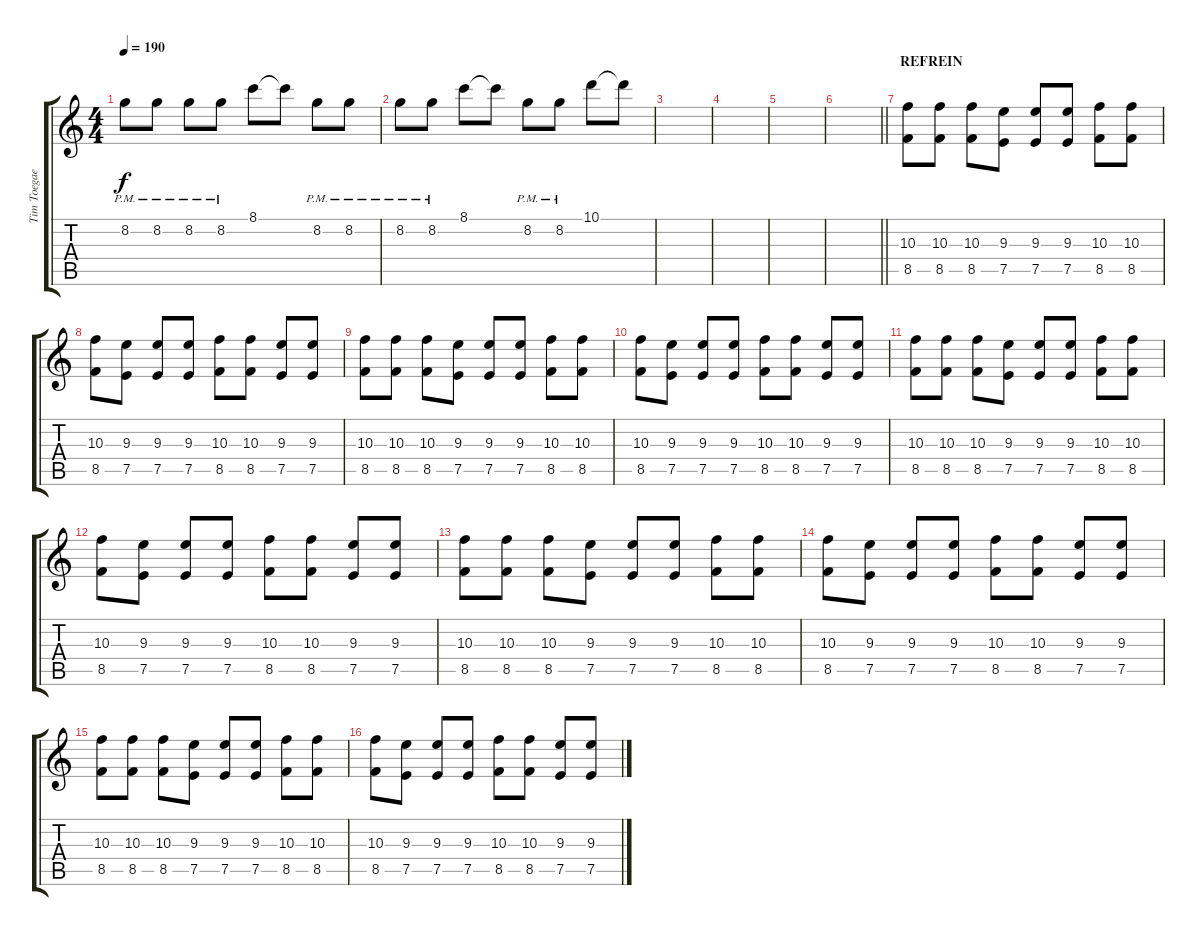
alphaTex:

\track ("Tim Toegaert" "Tim Toegae") {instrument distortionguitar}
\staff {score tabs}
\tuning (E4 B3 G3 D3 A2 E2) {hide}
\ts (4 4)
\tempo 190
\clef g2
\ks c
8.2{pm}.8{dy f} 8.2{pm}.8 8.2{pm}.8 8.2{pm}.8 8.1.8 8.1{t}.8 8.2{pm}.8 8.2{pm}.8 |
8.2{pm}.8 8.2{pm}.8 8.1.8 8.1{t}.8 8.2{pm}.8 8.2{pm}.8 10.1.8 10.1{t}.8 |
|
|
|
\barLineRight lightlight
|
\section ("" "REFREIN")
(10.3 8.5).8 (10.3 8.5).8 (10.3 8.5).8 (9.3 7.5).8 (9.3 7.5).8 (9.3 7.5).8 (10.3 8.5).8 (10.3 8.5).8 |
(10.3 8.5).8 (9.3 7.5).8 (9.3 7.5).8 (9.3 7.5).8 (10.3 8.5).8 (10.3 8.5).8 (9.3 7.5).8 (9.3 7.5).8 |
(10.3 8.5).8 (10.3 8.5).8 (10.3 8.5).8 (9.3 7.5).8 (9.3 7.5).8 (9.3 7.5).8 (10.3 8.5).8 (10.3 8.5).8 |
(10.3 8.5).8 (9.3 7.5).8 (9.3 7.5).8 (9.3 7.5).8 (10.3 8.5).8 (10.3 8.5).8 (9.3 7.5).8 (9.3 7.5).8 |
(10.3 8.5).8 (10.3 8.5).8 (10.3 8.5).8 (9.3 7.5).8 (9.3 7.5).8 (9.3 7.5).8 (10.3 8.5).8 (10.3 8.5).8 |
(10.3 8.5).8 (9.3 7.5).8 (9.3 7.5).8 (9.3 7.5).8 (10.3 8.5).8 (10.3 8.5).8 (9.3 7.5).8 (9.3 7.5).8 |
(10.3 8.5).8 (10.3 8.5).8 (10.3 8.5).8 (9.3 7.5).8 (9.3 7.5).8 (9.3 7.5).8 (10.3 8.5).8 (10.3 8.5).8 |
(10.3 8.5).8 (9.3 7.5).8 (9.3 7.5).8 (9.3 7.5).8 (10.3 8.5).8 (10.3 8.5).8 (9.3 7.5).8 (9.3 7.5).8 |
(10.3 8.5).8 (10.3 8.5).8 (10.3 8.5).8 (9.3 7.5).8 (9.3 7.5).8 (9.3 7.5).8 (10.3 8.5).8 (10.3 8.5).8 |
(10.3 8.5).8 (9.3 7.5).8 (9.3 7.5).8 (9.3 7.5).8 (10.3 8.5).8 (10.3 8.5).8 (9.3 7.5).8 (9.3 7.5).8
